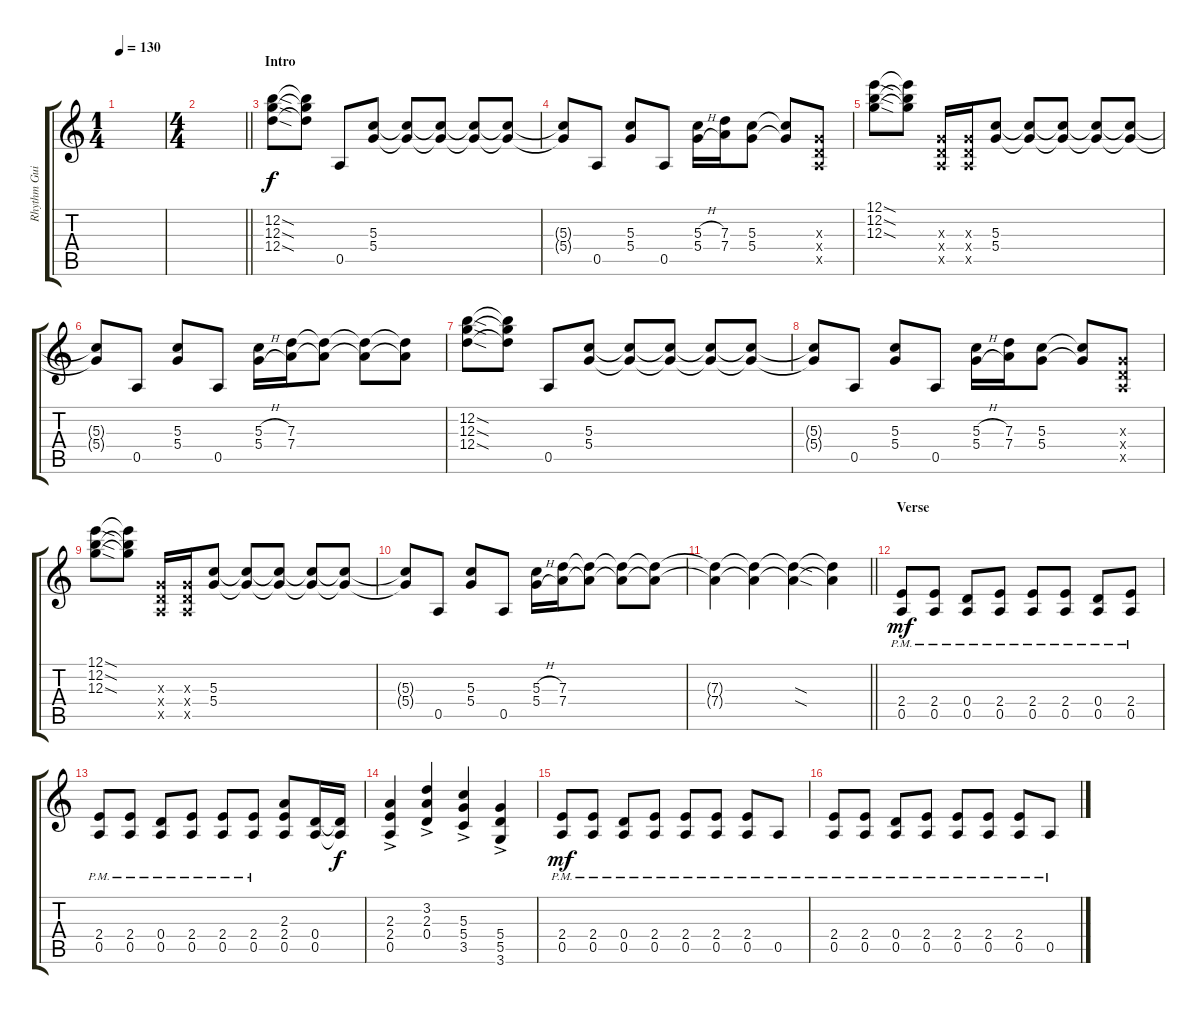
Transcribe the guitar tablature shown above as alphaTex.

\track ("Rhythm Guitar" "Rhythm Gui") {instrument distortionguitar}
\staff {score tabs}
\tuning (E4 B3 G3 D3 A2 E2) {hide}
\ts (1 4)
\tempo 130
\clef g2
\ks c
|
\ts (4 4)
\barLineRight lightlight
|
\section ("" "Intro")
(12.2{sod} 12.3{sod} 12.4{sod}).8 (12.2{t} 12.3{t} 12.4{t}).8 0.5.8 (5.3 5.4).8 (5.3{t} 5.4{t}).8 (5.3{t} 5.4{t}).8 (5.3{t} 5.4{t}).8 (5.3{t} 5.4{t}).8 |
(5.3{t} 5.4{t}).8 0.5.8 (5.3 5.4).8 0.5.8 (5.3{h} 5.4{h}).16 (7.3 7.4).16 (5.3 5.4).8 (5.3{t} 5.4{t}).8 (0.3{x} 0.4{x} 0.5{x}).8 |
(12.1{sod} 12.2{sod} 12.3{sod}).8 (12.1{t} 12.2{t} 12.3{t}).8 (0.3{x} 0.4{x} 0.5{x}).16 (0.3{x} 0.4{x} 0.5{x}).16 (5.3 5.4).8 (5.3{t} 5.4{t}).8 (5.3{t} 5.4{t}).8 (5.3{t} 5.4{t}).8 (5.3{t} 5.4{t}).8 |
(5.3{t} 5.4{t}).8 0.5.8 (5.3 5.4).8 0.5.8 (5.3{h} 5.4{h}).16 (7.3 7.4).16 (7.3{t} 7.4{t}).8 (7.3{t} 7.4{t}).8 (7.3{t} 7.4{t}).8 |
(12.2{sod} 12.3{sod} 12.4{sod}).8 (12.2{t} 12.3{t} 12.4{t}).8 0.5.8 (5.3 5.4).8 (5.3{t} 5.4{t}).8 (5.3{t} 5.4{t}).8 (5.3{t} 5.4{t}).8 (5.3{t} 5.4{t}).8 |
(5.3{t} 5.4{t}).8 0.5.8 (5.3 5.4).8 0.5.8 (5.3{h} 5.4{h}).16 (7.3 7.4).16 (5.3 5.4).8 (5.3{t} 5.4{t}).8 (0.3{x} 0.4{x} 0.5{x}).8 |
(12.1{sod} 12.2{sod} 12.3{sod}).8 (12.1{t} 12.2{t} 12.3{t}).8 (0.3{x} 0.4{x} 0.5{x}).16 (0.3{x} 0.4{x} 0.5{x}).16 (5.3 5.4).8 (5.3{t} 5.4{t}).8 (5.3{t} 5.4{t}).8 (5.3{t} 5.4{t}).8 (5.3{t} 5.4{t}).8 |
(5.3{t} 5.4{t}).8 0.5.8 (5.3 5.4).8 0.5.8 (5.3{h} 5.4{h}).16 (7.3 7.4).16 (7.3{t} 7.4{t}).8 (7.3{t} 7.4{t}).8 (7.3{t} 7.4{t}).8 |
\barLineRight lightlight
(7.3{t} 7.4{t}).4 (7.3{t} 7.4{t}).4 (7.3{sod t} 7.4{sod t}).4 (7.3{t} 7.4{t}).4 |
\section ("" "Verse")
(2.4{pm} 0.5{pm}).8{dy mf} (2.4{pm} 0.5{pm}).8 (0.4{pm} 0.5{pm}).8 (2.4{pm} 0.5{pm}).8 (2.4{pm} 0.5{pm}).8 (2.4{pm} 0.5{pm}).8 (0.4{pm} 0.5{pm}).8 (2.4{pm} 0.5{pm}).8 |
(2.4{pm} 0.5{pm}).8 (2.4{pm} 0.5{pm}).8 (0.4{pm} 0.5{pm}).8 (2.4{pm} 0.5{pm}).8 (2.4{pm} 0.5{pm}).8 (2.4{pm} 0.5{pm}).8 (2.3 2.4 0.5).8 (0.4 0.5).16 (0.4{t} 0.5{t}).16{dy f} |
(2.3{ac} 2.4{ac} 0.5{ac}).4 (3.2{ac} 2.3{ac} 0.4{ac}).4 (5.3{ac} 5.4{ac} 3.5{ac}).4 (5.4{ac} 5.5{ac} 3.6).4 |
(2.4{pm} 0.5{pm}).8{dy mf} (2.4{pm} 0.5{pm}).8 (0.4{pm} 0.5{pm}).8 (2.4{pm} 0.5{pm}).8 (2.4{pm} 0.5{pm}).8 (2.4{pm} 0.5{pm}).8 (2.4{pm} 0.5{pm}).8 0.5{pm}.8 |
(2.4{pm} 0.5{pm}).8 (2.4{pm} 0.5{pm}).8 (0.4{pm} 0.5{pm}).8 (2.4{pm} 0.5{pm}).8 (2.4{pm} 0.5{pm}).8 (2.4{pm} 0.5{pm}).8 (2.4{pm} 0.5{pm}).8 0.5{pm}.8
